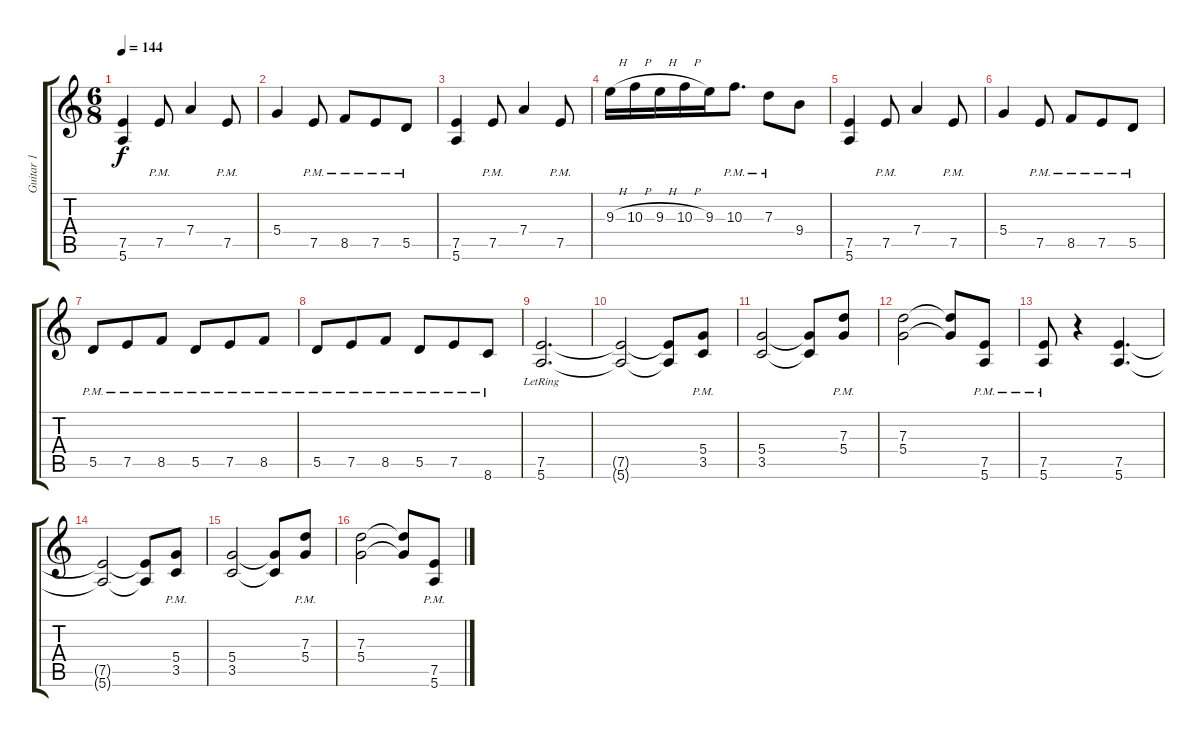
\track ("Guitar 1" "Guitar 1") {instrument distortionguitar}
\staff {score tabs}
\tuning (E4 B3 G3 D3 A2 E2) {hide}
\ts (6 8)
\tempo 144
\clef g2
\ks c
(7.5 5.6).4{dy f} 7.5{pm}.8 7.4.4 7.5{pm}.8 |
5.4.4 7.5{pm}.8 8.5{pm}.8 7.5{pm}.8 5.5{pm}.8 |
(7.5 5.6).4 7.5{pm}.8 7.4.4 7.5{pm}.8 |
9.3{h}.16 10.3{h}.16 9.3{h}.16 10.3{h}.16 9.3.16 10.3{pm}.8{d} 7.3{pm}.8 9.4.8 |
(7.5 5.6).4 7.5{pm}.8 7.4.4 7.5{pm}.8 |
5.4.4 7.5{pm}.8 8.5{pm}.8 7.5{pm}.8 5.5{pm}.8 |
5.5{pm}.8 7.5{pm}.8 8.5{pm}.8 5.5{pm}.8 7.5{pm}.8 8.5{pm}.8 |
5.5{pm}.8 7.5{pm}.8 8.5{pm}.8 5.5{pm}.8 7.5{pm}.8 8.6{pm}.8 |
(7.5{lr} 5.6).2{d} |
(7.5{t} 5.6{t}).2 (7.5{t} 5.6{t}).8 (5.4{pm} 3.5{pm}).8 |
(5.4 3.5).2 (5.4{t} 3.5{t}).8 (7.3{pm} 5.4{pm}).8 |
(7.3 5.4).2 (7.3{t} 5.4{t}).8 (7.5{pm} 5.6{pm}).8 |
(7.5{pm} 5.6{pm}).8 r.4 (7.5 5.6).4{d} |
(7.5{t} 5.6{t}).2 (7.5{t} 5.6{t}).8 (5.4{pm} 3.5{pm}).8 |
(5.4 3.5).2 (5.4{t} 3.5{t}).8 (7.3{pm} 5.4{pm}).8 |
(7.3 5.4).2 (7.3{t} 5.4{t}).8 (7.5{pm} 5.6{pm}).8
